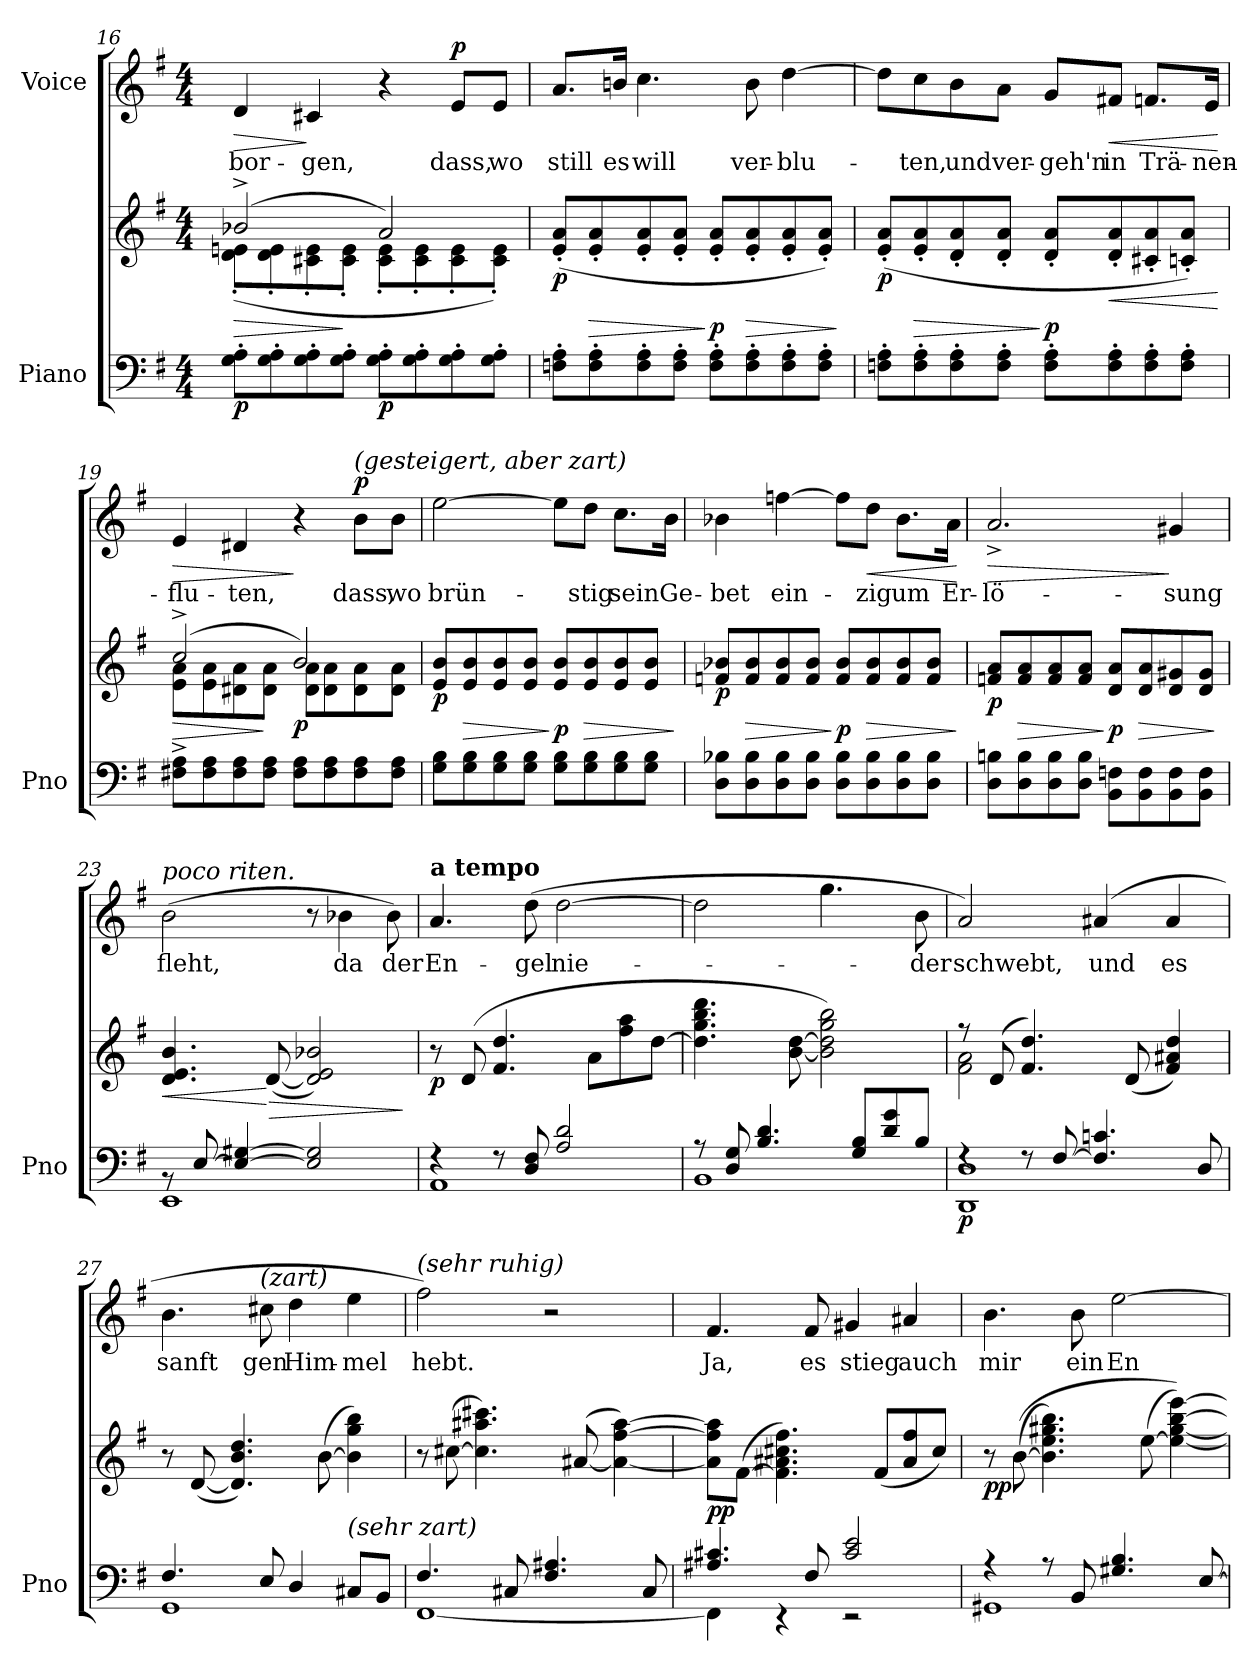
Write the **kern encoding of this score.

**kern	**kern	**dynam	**kern	**text	**dynam
*part2	*part2	*part2	*part1	*part1	*part1
*staff3	*staff2	*staff2/3	*staff1	*staff1	*staff1
*I"Piano	*	*	*I"Voice	*	*
*I'Pno	*	*	*	*	*
!!LO:LB:g=z
*clefF4	*clefG2	*	*clefG2	*	*
*k[f#]	*k[f#]	*	*k[f#]	*	*
*M4/4	*M4/4	*	*M4/4	*	*
=16	=16	=16	=16	=16	=16
!	!	!LO:HP:b	!	!LO:LY:b	!LO:HP:b
*	*^	*	*	*	*
!	!	!	!LO:DY:n=1:b=2	!	!	!
8G\' 8A\'L	(>2b-X^/	(<8d\' 8en\'L	> p	4d/	-bor-	>
8G\' 8A\'	.	8d\' 8e\'	.	.	.	.
!	!	!	!	!	!LO:LY:b	!
8G\' 8A\'	.	8c#X\' 8e\'	.	4c#X/	-gen,	]
8G\' 8A\'J	.	8c#\' 8e\'J	]	.	.	.
!	!	!	!LO:DY:n=2:b=2	!	!	!
8G\' 8A\'L	2a/)	8c#\' 8e\'L	p	4r	.	.
8G\' 8A\'	.	8c#\' 8e\'	.	.	.	.
!	!	!	!	!	!LO:LY:b	!LO:DY:a
8G\' 8A\'	.	8c#\' 8e\'	.	8e/L	dass,	p
!	!	!	!	!	!LO:LY:b	!
8G\' 8A\'J	.	8c#\' 8e\'J)	.	8e/J	wo	.
=17	=17	=17	=17	=17	=17	=17
!	!	!	!LO:DY:b	!	!LO:LY:b	!
*	*v	*v	*	*	*	*
8Fn\' 8A\'L	(<8e/' 8a/'L	p	8.a/L	still	.
!	!	!LO:HP:b	!	!	!
8F\' 8A\'	8e/' 8a/'	>	.	.	.
!	!	!	!	!LO:LY:b	!
.	.	.	16bn/Jk	es	.
!	!	!	!	!LO:LY:b	!
8F\' 8A\'	8e/' 8a/'	.	4.cc\	will	.
8F\' 8A\'J	8e/' 8a/'J	.	.	.	.
!	!	!LO:DY:n=1:b	!	!	!
8F\' 8A\'L	8e/' 8a/'L	] p	.	.	.
!	!	!LO:HP:b	!	!LO:LY:b	!
8F\' 8A\'	8e/' 8a/'	>	8b\	ver-	.
!	!	!	!	!LO:LY:b	!
8F\' 8A\'	8e/' 8a/'	.	[4dd\	-blu-	.
8F\' 8A\'J	8e/' 8a/'J)	.	.	.	.
.	.	]	.	.	.
=18	=18	=18	=18	=18	=18
!	!	!LO:DY:b	!	!	!
8Fn\' 8A\'L	(<8e/' 8a/'L	p	8dd\L]	.	.
!	!	!LO:HP:b	!	!LO:LY:b	!
8F\' 8A\'	8e/' 8a/'	>	8cc\	-ten,	.
!	!	!	!	!LO:LY:b	!
8F\' 8A\'	8d/' 8a/'	.	8b\	und	.
!	!	!	!	!LO:LY:b	!
8F\' 8A\'J	8d/' 8a/'J	.	8a\J	ver-	.
!	!	!LO:DY:n=1:b	!	!LO:LY:b	!
8F\' 8A\'L	8d/' 8a/'L	] p	8g/L	-geh'n	.
!	!	!LO:HP:b	!	!LO:LY:b	!LO:HP:b
8F\' 8A\'	8d/' 8a/'	<	8f#X/J	in	<
!	!	!	!	!LO:LY:b	!
8F\' 8A\'	8c#X/' 8a/'	.	8.fn/L	Trä-	.
8F\' 8A\'J	8cn/' 8a/'J)	.	.	.	.
!	!	!	!	!LO:LY:b	!
.	.	.	16e/Jk	-nen-	.
.	.	[	.	.	[
!!LO:LB:g=z
=19	=19	=19	=19	=19	=19
!	!	!LO:HP:b	!	!LO:LY:b	!LO:HP:b
*	*^	*	*	*	*
8F#X\^ 8A\^L	(>2cc^/	8e\ 8a\L	>	4e/	-flu-	>
8F#\ 8A\	.	8e\ 8a\	.	.	.	.
!	!	!	!	!	!LO:LY:b	!
8F#\ 8A\	.	8d#X\ 8a\	.	4d#X/	-ten,	.
8F#\ 8A\J	.	8d#\ 8a\J	]	.	.	.
!	!	!	!LO:DY:b	!	!	!
8F#\ 8A\L	2b/)	8d#\ 8a\L	p	4r	.	]
8F#\ 8A\	.	8d#\ 8a\	.	.	.	.
!	!	!	!	!LO:TX:a:i:t=(gesteigert, aber zart)	!	!
!	!	!	!	!	!LO:LY:b	!LO:DY:a
8F#\ 8A\	.	8d#\ 8a\	.	8b\L	dass,	p
!	!	!	!	!	!LO:LY:b	!
8F#\ 8A\J	.	8d#\ 8a\J	.	8b\J	wo	.
=20	=20	=20	=20	=20	=20	=20
!	!	!	!LO:DY:b	!	!LO:LY:b	!
*	*v	*v	*	*	*	*
8G\ 8B\L	8e/ 8b/L	p	[2ee\	brün-	.
!	!	!LO:HP:b	!	!	!
8G\ 8B\	8e/ 8b/	>	.	.	.
8G\ 8B\	8e/ 8b/	.	.	.	.
8G\ 8B\J	8e/ 8b/J	.	.	.	.
!	!	!LO:DY:n=1:b	!	!	!
8G\ 8B\L	8e/ 8b/L	] p	8ee\L]	.	.
!	!	!LO:HP:b	!	!LO:LY:b	!
8G\ 8B\	8e/ 8b/	>	8dd\J	-stig	.
!	!	!	!	!LO:LY:b	!
8G\ 8B\	8e/ 8b/	.	8.cc\L	sein	.
8G\ 8B\J	8e/ 8b/J	.	.	.	.
!	!	!	!	!LO:LY:b	!
.	.	.	16b\Jk	Ge-	.
.	.	]	.	.	.
=21	=21	=21	=21	=21	=21
!	!	!LO:DY:b	!	!LO:LY:b	!
8D\ 8B-X\L	8fn/ 8b-X/L	p	4b-X\	-bet	.
!	!	!LO:HP:b	!	!	!
8D\ 8B-\	8f/ 8b-/	>	.	.	.
!	!	!	!	!LO:LY:b	!
8D\ 8B-\	8f/ 8b-/	.	[4ffn\	ein-	.
8D\ 8B-\J	8f/ 8b-/J	.	.	.	.
!	!	!LO:DY:n=1:b	!	!	!
8D\ 8B-\L	8f/ 8b-/L	] p	8ff\L]	.	.
!	!	!LO:HP:b	!	!LO:LY:b	!LO:HP:b
8D\ 8B-\	8f/ 8b-/	>	8dd\J	-zig	<
!	!	!	!	!LO:LY:b	!
8D\ 8B-\	8f/ 8b-/	.	8.b-\L	um	.
8D\ 8B-\J	8f/ 8b-/J	.	.	.	.
!	!	!	!	!LO:LY:b	!
.	.	.	16a\Jk	Er-	.
.	.	]	.	.	[
=22	=22	=22	=22	=22	=22
!	!	!LO:DY:b	!	!LO:LY:b	!LO:HP:b
8D\ 8Bn\L	8fn/ 8a/L	p	2.a^/	-lö-	>
!	!	!LO:HP:b	!	!	!
8D\ 8B\	8f/ 8a/	>	.	.	.
8D\ 8B\	8f/ 8a/	.	.	.	.
8D\ 8B\J	8f/ 8a/J	.	.	.	.
!	!	!LO:DY:n=1:b	!	!	!
8BB\ 8Fn\L	8d/ 8a/L	] p	.	.	.
!	!	!LO:HP:b	!	!	!
8BB\ 8F\	8d/ 8a/	>	.	.	.
!	!	!	!	!LO:LY:b	!
8BB\ 8F\	8d/ 8g#X/	.	4g#X/	-sung	]
8BB\ 8F\J	8d/ 8g#/J	.	.	.	.
.	.	]	.	.	.
!!LO:PB:g=z
=23	=23	=23	=23	=23	=23
*	*	*	*MM68	*	*
*^	*	*	*	*	*
!	!	!	!	!LO:TX:a:i:t=poco riten.	!	!
!	!	!	!LO:HP:b	!	!LO:LY:b	!
8rBB	1EE	4.d/ 4.e/ 4.b/	<	(>2b\	fleht,	.
[8E/	.	.	.	.	.	.
4E/_ [4G#X/	.	.	.	.	.	.
!	!	!	!LO:HP:n=1:b	!	!	!
.	.	(>[8d/	[ >	.	.	.
*	*	*	*	*MM64	*	*
2E/] 2G#/]	.	2d/] 2e/ 2b-X/)	.	8r	.	.
!	!	!	!	!	!LO:LY:b	!
.	.	.	.	4b-X\	da	.
!	!	!	!	!	!LO:LY:b	!
.	.	.	.	8b-\)	der	.
*v	*v	*	*	*	*	*
.	.	]	.	.	.
=24	=24	=24	=24	=24	=24
*	*	*	*MM70	*	*
*^	*	*	*	*	*
!	!	!	!	!LO:TX:a:B:t=a tempo	!	!
!	!	!	!LO:DY:b	!	!LO:LY:b	!
4r	1AA	8r	p	4.a/	En-	.
.	.	(>8d/	.	.	.	.
8r	.	4.f#/ 4.dd/	.	.	.	.
!	!	!	!	!	!LO:LY:b	!
8D/ 8F#/	.	.	.	(>8dd\	-gel	.
!	!	!	!	!	!LO:LY:b	!
2A/ 2d/	.	.	.	[2dd\	nie-	.
.	.	8a\L	.	.	.	.
.	.	8ff#\ 8aa\	.	.	.	.
.	.	[8dd\J	.	.	.	.
=25	=25	=25	=25	=25	=25	=25
8r	1BB	4.dd\] 4.gg\ 4.bb\ 4.ddd\	.	2dd\]	.	.
(>8D/ 8G/	.	.	.	.	.	.
4.B/ 4.d/	.	.	.	.	.	.
.	.	[8b\ [8dd\	.	.	.	.
.	.	2b\] 2dd\] 2gg\ 2bb\)	.	4.gg\	.	.
8G/ 8B/L	.	.	.	.	.	.
8d/ 8g/	.	.	.	.	.	.
!	!	!	!	!	!LO:LY:b	!
8B/J	.	.	.	8b\	-der	.
=26	=26	=26	=26	=26	=26	=26
*	*	*^	*	*	*	*
!	!	!	!	!LO:DY:b=2	!	!LO:LY:b	!
4rF	1DD 1D	8r	2f#\ 2a\)	p	2a/)	schwebt,	.
.	.	(>8d/	.	.	.	.	.
8rF	.	4.f#/ 4.dd/)	.	.	.	.	.
[8F#/	.	.	.	.	.	.	.
!	!	!	!	!	!	!LO:LY:b	!
4.F#/] 4.cn/	.	.	2ryy	.	(>4a#X/	und	.
.	.	(>8d/	.	.	.	.	.
!	!	!	!	!	!	!LO:LY:b	!
.	.	4f#/ 4a#X/ 4dd/)	.	.	4a#/	es	.
8D/	.	.	.	.	.	.	.
*	*	*v	*v	*	*	*	*
!!LO:PB:g=z
=27	=27	=27	=27	=27	=27	=27
!	!	!	!	!	!LO:LY:b	!
4.F#/	1GG	8r	.	4.b\	sanft	.
!	!	!	!LO:DY:b	!	!	!
!	!	!	!LO:DY:n=1:b	!	!	!
.	.	(>[8d/	other-dynamics p	.	.	.
.	.	4.d/] 4.b/ 4.dd/)	.	.	.	.
!	!	!	!	!LO:TX:a:i:t=(zart)	!	!
!	!	!	!	!	!LO:LY:b	!
8E/	.	.	.	8cc#X\	gen	.
!	!	!	!	!	!LO:LY:b	!
4D/	.	.	.	4dd\	Him-	.
.	.	(>[8b\	.	.	.	.
!LO:TX:a:i:t=(sehr zart)	!	!	!	!	!	!
!	!	!	!	!	!LO:LY:b	!
8C#X/L	.	4b\] 4gg\ 4bb\)	.	4ee\	-mel	.
8BB/J	.	.	.	.	.	.
=28	=28	=28	=28	=28	=28	=28
!	!	!	!	!LO:TX:a:i:t=(sehr ruhig)	!	!
!	!	!	!	!	!LO:LY:b	!
4.F#/	[1FF#	8r	.	2ff#\)	hebt.	.
.	.	(>[8cc#X\	.	.	.	.
.	.	4.cc#\] 4.aa#X\ 4.ccc#X\)	.	.	.	.
8C#X/	.	.	.	.	.	.
4.F#/ 4.A#X/	.	.	.	2r	.	.
.	.	(>[8a#X/	.	.	.	.
.	.	4a#\_ [4ff#\ [4aa#\)	.	.	.	.
8C#/	.	.	.	.	.	.
=29	=29	=29	=29	=29	=29	=29
!	!	!	!LO:DY:b	!	!LO:LY:b	!
4.A#X/ 4.c#X/	4FF#\]	8a#\] 8ff#\] 8aa#\]L	pp	4.f#/	Ja,	.
.	.	(>[8f#\J	.	.	.	.
.	4r	4.f#\] 4.a#X\ 4.cc#X\ 4.ff#\)	.	.	.	.
!	!	!	!	!	!LO:LY:b	!
8F#/	.	.	.	8f#/	es	.
!	!	!	!	!	!LO:LY:b	!
2c#/ 2e/	2r	.	.	4g#X/	stieg	.
.	.	(<8f#/L	.	.	.	.
!	!	!	!	!	!LO:LY:b	!
.	.	8a#/ 8ff#/	.	4a#X/	auch	.
.	.	8cc#/J)	.	.	.	.
=30	=30	=30	=30	=30	=30	=30
!	!	!	!LO:DY:b	!	!LO:LY:b	!
4r	1GG#X	8r	pp	4.b\	mir	.
.	.	(>(>[8b\	.	.	.	.
8r	.	4.b\] 4.ee\ 4.gg#X\ 4.bb\)	.	.	.	.
!	!	!	!	!	!LO:LY:b	!
8BB/	.	.	.	8b\	ein	.
!	!	!	!	!	!LO:LY:b	!
4.G#X/ 4.B/	.	.	.	[2ee\	En-	.
.	.	(>[8ee\	.	.	.	.
.	.	4ee\_ [4gg#\ [4bb\ [4eee\))	.	.	.	.
[8E/	.	.	.	.	.	.
*v	*v	*	*	*	*	*
=	=	=	=	=	=
*-	*-	*-	*-	*-	*-
